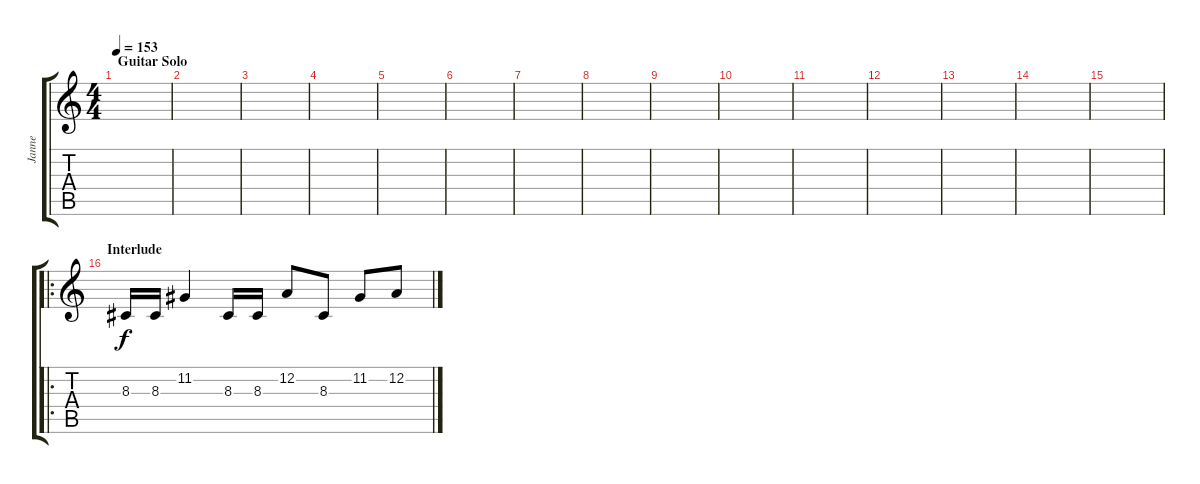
\track ("Janne" "Janne") {instrument pad1newage}
\staff {score tabs}
\tuning (D4 A3 F3 C3 G2 D2) {hide}
\ts (4 4)
\section ("" "Guitar Solo")
\tempo 153
\clef g2
\ks c
|
|
|
|
|
|
|
|
|
|
|
|
|
|
|
\ro
\section ("" "Interlude")
8.3.16 8.3.16 11.2.4 8.3.16 8.3.16 12.2.8 8.3.8 11.2.8 12.2.8
